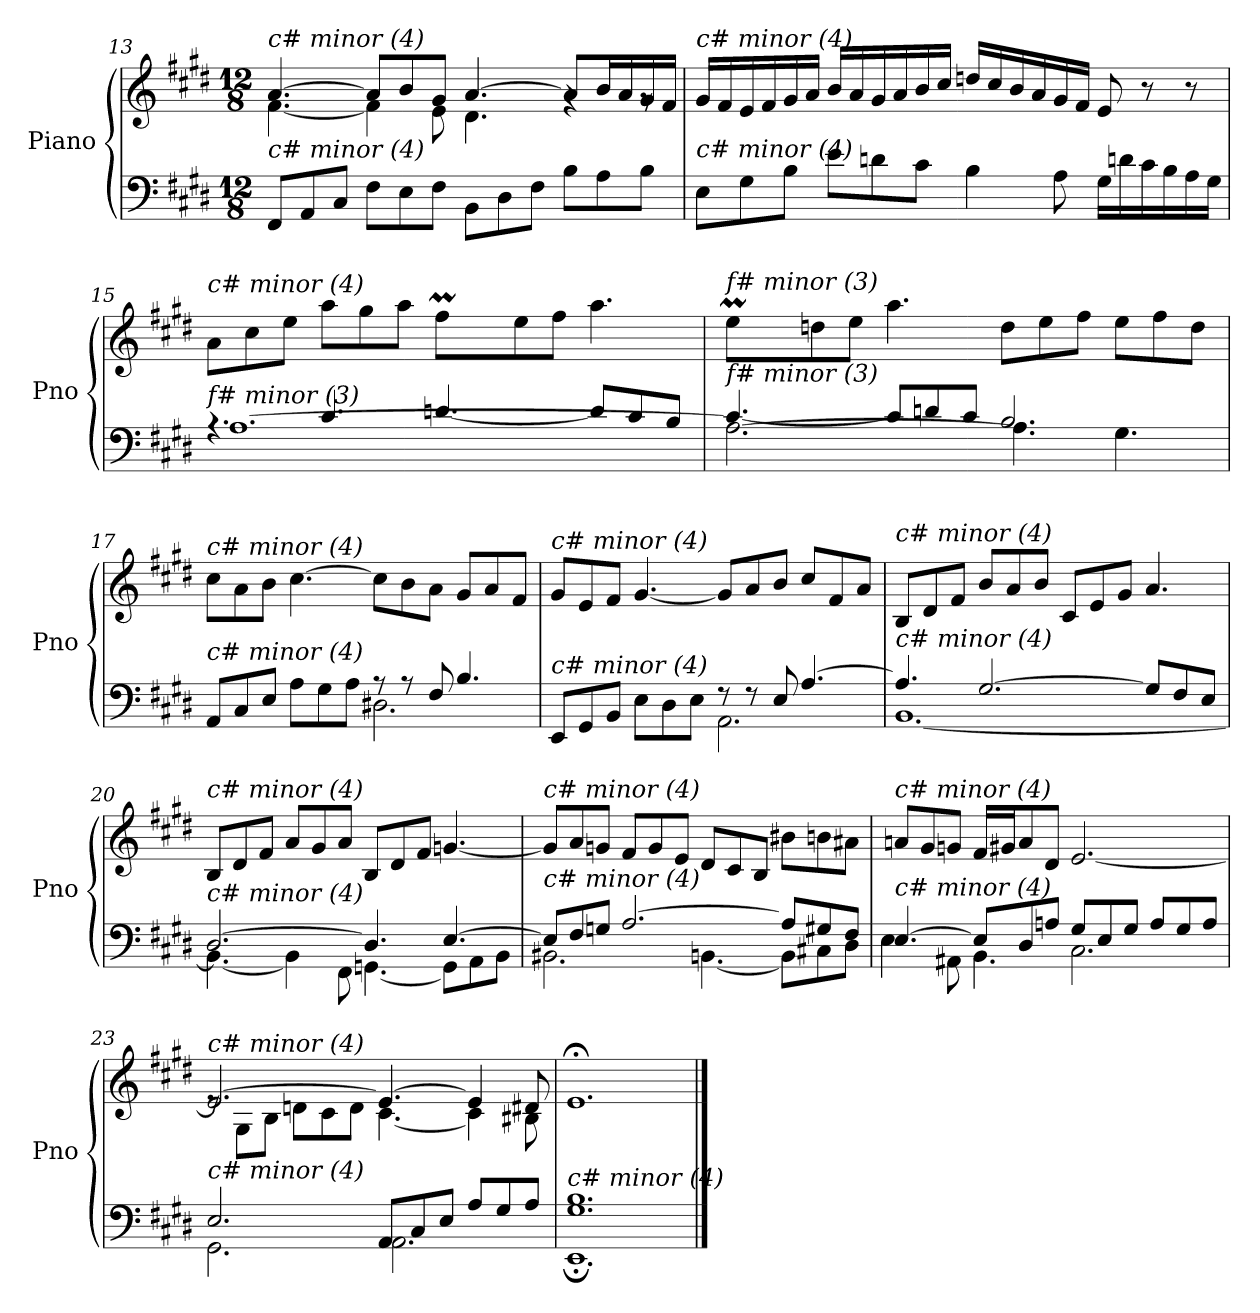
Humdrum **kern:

**kern	**kern
*part1	*part1
*staff2	*staff1
*I"Piano	*
*I'Pno	*
!!LO:LB:g=z
*clefF4	*clefG2
*k[f#c#g#d#]	*k[f#c#g#d#]
*M12/8	*M12/8
=13	=13
*	*^
!	!LO:TX:i:t=c# minor (4)	!
!LO:TX:i:t=c# minor (4)	!	!
8FF#/L	[4.a/	[4.f#\
8AA/	.	.
8C#/J	.	.
8F#\L	8a/L]	4f#\]
8E\	8b/	.
8F#\J	8g#/J	8e\
8BB\L	[4.a/	4.d#\
8D#\	.	.
8F#\J	.	.
8B\L	8a/L]	4rg
8A\	16b/L	.
.	16a/	.
8B\J	16g#/	8rg
.	16f#/JJ	.
*	*v	*v
=14	=14
!	!LO:TX:i:t=c# minor (4)
!LO:TX:i:t=c# minor (4)	!
8E\L	16g#/LL
.	16f#/
8G#\	16e/
.	16f#/
8B\J	16g#/
.	16a/JJ
8e\L	16b/LL
.	16a/
8dn\	16g#/
.	16a/
8c#\J	16b/
.	16cc#/JJ
4B\	16ddn/LL
.	16cc#/
.	16b/
.	16a/
8A\	16g#/
.	16f#/JJ
16G#\LL	8e/
16dn\	.
16c#\	8r
16B\	.
16A\	8r
16G#\JJ	.
!!LO:LB:g=z
=15	=15
*^	*^
*	*^	*	*
!	!	!	!LO:TX:i:t=c# minor (4)	!
!LO:TX:i:t=f# minor (3)	!	!	!	!
2.ryy	4.rA	[1.A	8a\L	2.ryy
.	.	.	8cc#\	.
.	.	.	8ee\J	.
.	4.c#/	.	8aa\L	.
.	.	.	8gg#\	.
.	.	.	8aa\J	.
*	*	*	*	*Xtuplet
8ryy	[4.dn/	.	8ff#M\L	40gg#yy
.	.	.	.	40ff#yy
.	.	.	.	40gg#yy
.	.	.	.	20ff#yy
2ryy	.	.	8ee\	2ryy
.	.	.	8ff#\J	.
.	8d/L]	.	4.aa\	.
.	8c#/	.	.	.
8ryy	8B/J	.	.	8ryy
!!LO:LB:g=z	!!
=16	=16	=16	=16	=16
!	!	!	!LO:TX:i:t=f# minor (3)	!
!LO:TX:i:t=f# minor (3)	!	!	!	!
8ryy	[4.c#/	2.A\_	8eeM\L	40ff#yy
.	.	.	.	40eeyy
.	.	.	.	40ff#yy
.	.	.	.	20eeyy
1ryy	.	.	8ddn\	1ryy
.	.	.	8ee\J	.
.	8c#/L]	.	4.aa\	.
.	8dn/	.	.	.
.	8c#/J	.	.	.
.	2.B/	4.A\]	8dd\L	.
.	.	.	8ee\	.
.	.	.	8ff#\J	.
4.ryy	.	4.G#\	8ee\L	4.ryy
.	.	.	8ff#\	.
.	.	.	8dd\J	.
*	*v	*v	*	*
=17	=17	=17	=17
!	!	!LO:TX:i:t=c# minor (4)	!
!LO:TX:i:t=c# minor (4)	!	!	!
8AA/L	2.ryy	8cc#\L	2.ryy
8C#/	.	8a\	.
8E/J	.	8b\J	.
8A\L	.	[4.cc#\	.
8G#\	.	.	.
8A\J	.	.	.
8r	2.D#X\	8cc#\L]	2.ryy
8r	.	8b\	.
8F#/	.	8a\J	.
4.B/	.	8g#/L	.
.	.	8a/	.
.	.	8f#/J	.
=18	=18	=18	=18
!	!	!LO:TX:i:t=c# minor (4)	!
!LO:TX:i:t=c# minor (4)	!	!	!
8EE/L	2.ryy	8g#/L	2.ryy
8GG#/	.	8e/	.
8BB/J	.	8f#/J	.
8E\L	.	[4.g#/	.
8D#\	.	.	.
8E\J	.	.	.
8r	2.AA\	8g#/L]	2.ryy
8r	.	8a/	.
8E/	.	8b/J	.
[4.A/	.	8cc#/L	.
.	.	8f#/	.
.	.	8a/J	.
*	*	*v	*v
!!LO:LB:g=z
=19	=19	=19
!	!	!LO:TX:i:t=c# minor (4)
!LO:TX:i:t=c# minor (4)	!	!
4.A/]	[1.BB	8B/L
.	.	8d#/
.	.	8f#/J
[2.G#/	.	8b/L
.	.	8a/
.	.	8b/J
.	.	8c#/L
.	.	8e/
.	.	8g#/J
8G#/L]	.	4.a/
8F#/	.	.
8E/J	.	.
=20	=20	=20
!	!	!LO:TX:i:t=c# minor (4)
!LO:TX:i:t=c# minor (4)	!	!
[2.D#/	4.BB\_	8B/L
.	.	8d#/
.	.	8f#/J
.	4BB\]	8a/L
.	.	8g#/
.	8FF#\	8a/J
4.D#/]	[4.GGn\	8B/L
.	.	8d#/
.	.	8f#/J
[4.E/	8GG\L]	[4.gn/
.	8AA\	.
.	8BB\J	.
=21	=21	=21
!	!	!LO:TX:i:t=c# minor (4)
!LO:TX:i:t=c# minor (4)	!	!
8E/L]	2.BB#Xi\	8g/L]
8F#/	.	8a/
8Gn/J	.	8gn/J
[2.A/	.	8f#/L
.	.	8g/
.	.	8e/J
.	[4.BB\	8d#/L
.	.	8c#/
.	.	8B/J
8A/L]	8BB\L]	8b#Xi\L
8G#X/	8C#X\	8b\
8F#/J	8D#\J	8a#X\J
!!LO:LB:g=z
=22	=22	=22
!	!	!LO:TX:i:t=c# minor (4)
!LO:TX:i:t=c# minor (4)	!	!
[4.E/	4E\	8an/L
.	.	8g#/
.	8AA#X\	8gn/J
8E/L]	4.BB\	16f#/LL
.	.	16g#X/J
8D#/	.	8a/
8An/J	.	8d#/J
8G#/L	2.C#\	[2.e/
8E/	.	.
8G#/J	.	.
8A/L	.	.
8G#/	.	.
8A/J	.	.
=23	=23	=23
*	*	*^
!	!	!LO:TX:i:t=c# minor (4)	!
!LO:TX:i:t=c# minor (4)	!	!	!
2.E/	2.GG#\	2.e/_	8re
.	.	.	8G#\L
.	.	.	8B\J
.	.	.	8dn\L
.	.	.	8c#\
.	.	.	8d\J
8AA/L	2.AA\	4.e/_	[4.c#\
8C#/	.	.	.
8E/J	.	.	.
8A/L	.	4e/]	4c#\]
8G#/	.	.	.
8A/J	.	8d#X/	8B#Xi\
=24	=24	=24	=24
!	!	!LO:TX:i:t=c# minor (4)	!
!LO:TX:i:t=c# minor (4)	!	!	!
*	*	*v	*v
1.G# 1.B	1.EE;	1.e;<
*v	*v	*
==	==
*-	*-
